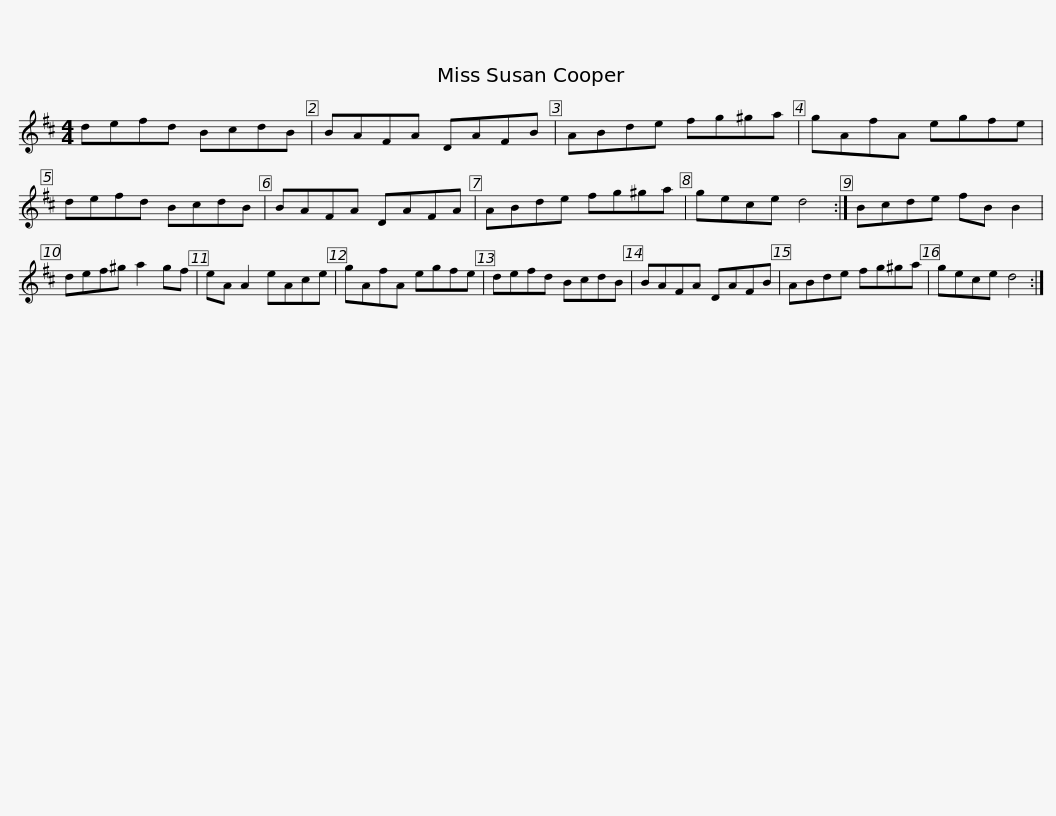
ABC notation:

X:1
L:1/8
M:4/4
I:linebreak $
K:D
V:1 treble
V:1
 defd BcdB | BAFA DAFB | ABde fg^ga | gAfA egfe | defd BcdB |$ %5
 BAFA DAFA | ABde fg^ga | gece d4 :| Bcde fB B2 | def^g a2 gf | %10
 eA A2 eAce |$ gAfA egfe | defd BcdB | BAFA DAFB | ABde fg^ga | %15
 gece d4 :| %16
